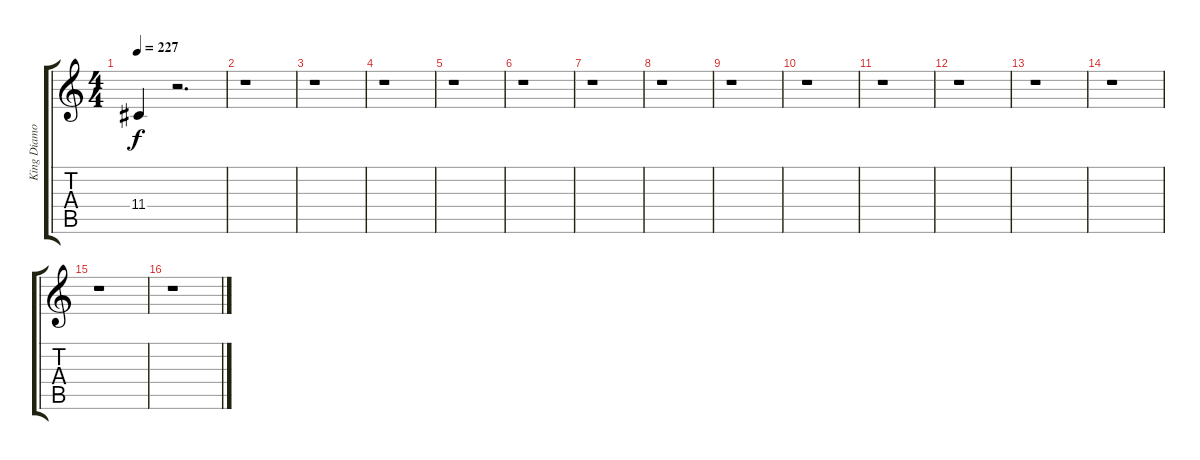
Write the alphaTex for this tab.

\track ("King Diamond " "King Diamo") {instrument brasssection}
\staff {score tabs}
\tuning (E4 B3 G3 D3 A2 E2) {hide}
\ts (4 4)
\tempo 227
\clef g2
\ks c
11.4.4{dy f} r.2{d} |
r.1 |
r.1 |
r.1 |
r.1 |
r.1 |
r.1 |
r.1 |
r.1 |
r.1 |
r.1 |
r.1 |
r.1 |
r.1 |
r.1 |
r.1
